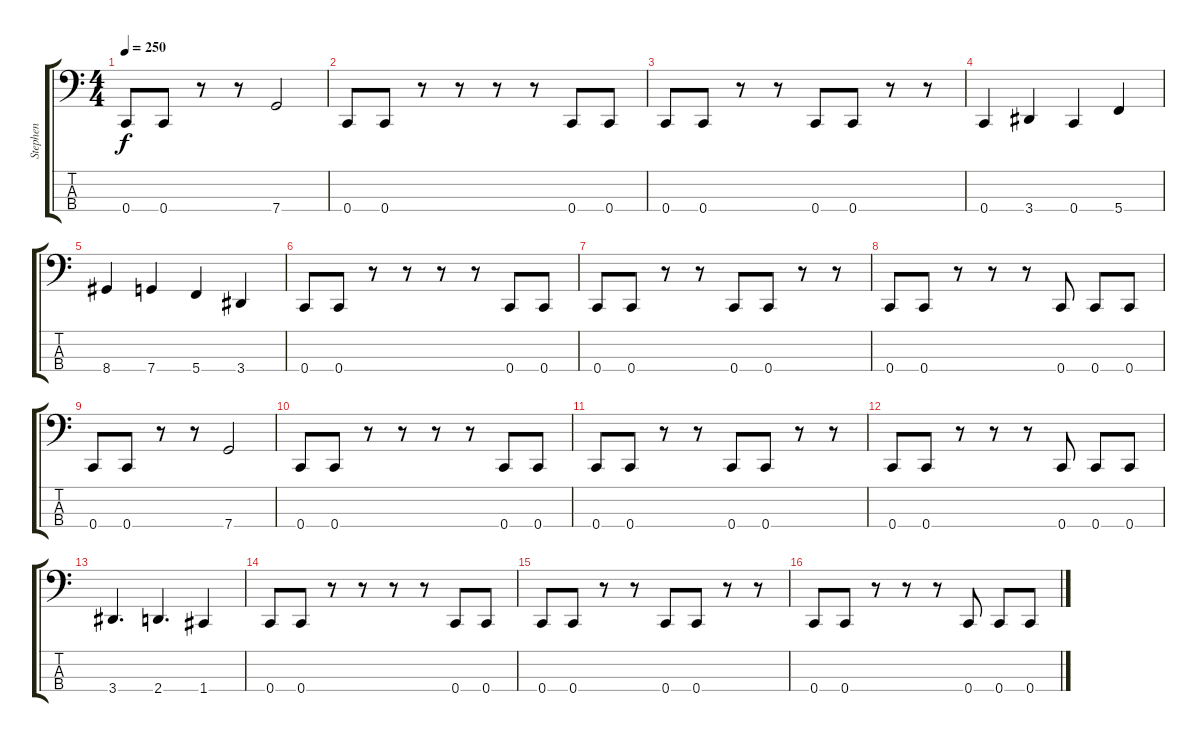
\track ("Stephen" "Stephen") {instrument electricbasspick}
\staff {score tabs}
\tuning (F2 C2 G1 C1) {hide}
\ts (4 4)
\tempo 250
\clef f4
\ks c
0.4.8{dy f} 0.4.8 r.8 r.8 7.4.2 |
0.4.8 0.4.8 r.8 r.8 r.8 r.8 0.4.8 0.4.8 |
0.4.8 0.4.8 r.8 r.8 0.4.8 0.4.8 r.8 r.8 |
0.4.4 3.4.4 0.4.4 5.4.4 |
8.4.4 7.4.4 5.4.4 3.4.4 |
0.4.8 0.4.8 r.8 r.8 r.8 r.8 0.4.8 0.4.8 |
0.4.8 0.4.8 r.8 r.8 0.4.8 0.4.8 r.8 r.8 |
0.4.8 0.4.8 r.8 r.8 r.8 0.4.8 0.4.8 0.4.8 |
0.4.8 0.4.8 r.8 r.8 7.4.2 |
0.4.8 0.4.8 r.8 r.8 r.8 r.8 0.4.8 0.4.8 |
0.4.8 0.4.8 r.8 r.8 0.4.8 0.4.8 r.8 r.8 |
0.4.8 0.4.8 r.8 r.8 r.8 0.4.8 0.4.8 0.4.8 |
3.4.4{d} 2.4.4{d} 1.4.4 |
0.4.8 0.4.8 r.8 r.8 r.8 r.8 0.4.8 0.4.8 |
0.4.8 0.4.8 r.8 r.8 0.4.8 0.4.8 r.8 r.8 |
0.4.8 0.4.8 r.8 r.8 r.8 0.4.8 0.4.8 0.4.8
